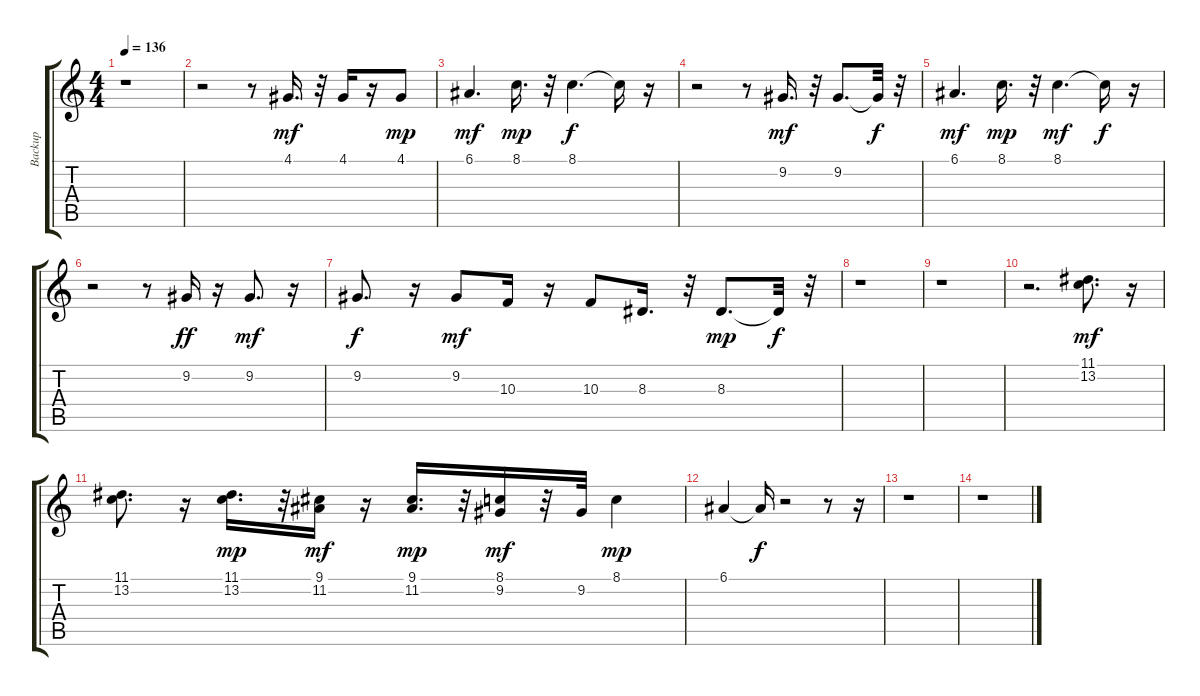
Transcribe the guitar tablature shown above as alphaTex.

\track ("Backup" "Backup") {instrument choiraahs}
\staff {score tabs}
\tuning (E4 B3 G3 D3 A2 E2) {hide}
\ts (4 4)
\tempo 136
\clef g2
\ks c
r.1{dy mf} |
r.2 r.8 4.1.16{d} r.32 4.1.16 r.16 4.1.8{dy mp} |
6.1.4{d dy mf} 8.1.16{d dy mp} r.32 8.1.4{d dy f} 8.1{t}.16 r.16 |
r.2 r.8 9.2.16{d dy mf} r.32 9.2.8{d} 9.2{t}.32{dy f} r.32 |
6.1.4{d dy mf} 8.1.16{d dy mp} r.32 8.1.4{d dy mf} 8.1{t}.16{dy f} r.16 |
r.2 r.8 9.2.16{dy ff} r.16 9.2.8{d dy mf} r.16 |
9.2.8{d dy f} r.16 9.2.8{dy mf} 10.3.16 r.16 10.3.8 8.3.16{d} r.32 8.3.8{d dy mp} 8.3{t}.32{dy f} r.32 |
r.1 |
r.1 |
r.2{d} (11.1 13.2).8{d dy mf} r.16 |
(11.1 13.2).8{d} r.16 (11.1 13.2).16{d dy mp} r.32 (9.1 11.2).16{dy mf} r.16 (9.1 11.2).16{d dy mp} r.32 (8.1 9.2).16{dy mf} r.32 9.2.32 8.1.4{dy mp} |
6.1.4 6.1{t}.16{dy f} r.2 r.8 r.16 |
r.1 |
r.1
